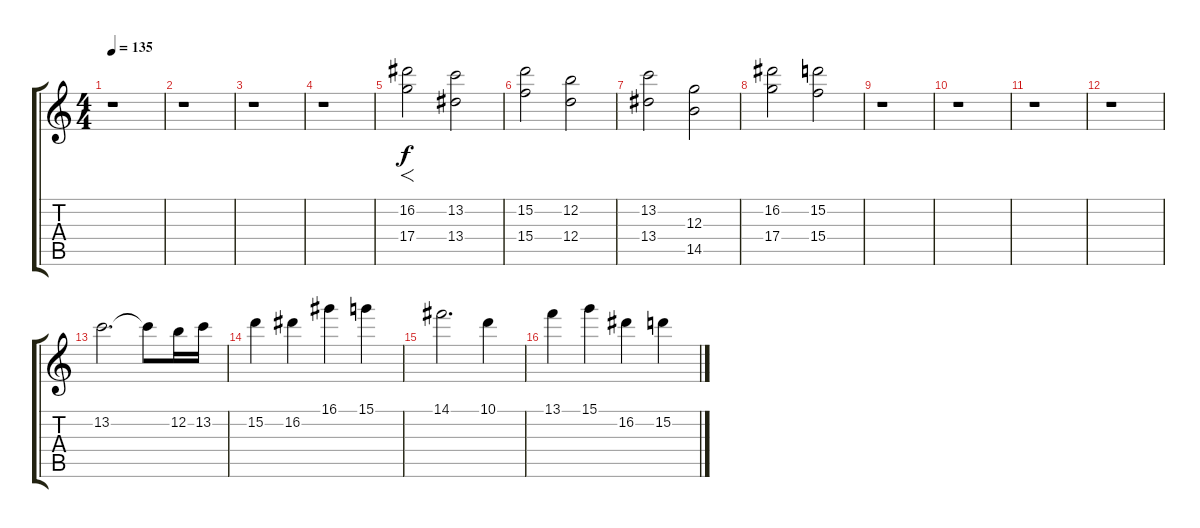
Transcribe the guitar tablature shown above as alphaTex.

\track "" {instrument distortionguitar}
\staff {score tabs}
\tuning (E4 B3 G3 D3 A2 E2) {hide}
\ts (4 4)
\tempo 135
\clef g2
\ks c
r.1{dy f} |
r.1 |
r.1 |
r.1 |
(16.2 17.4).2{f} (13.2 13.4).2 |
(15.2 15.4).2 (12.2 12.4).2 |
(13.2 13.4).2 (12.3 14.5).2 |
(16.2 17.4).2 (15.2 15.4).2 |
r.1 |
r.1 |
r.1 |
r.1 |
13.2.2{d} 13.2{t}.8 12.2.16 13.2.16 |
15.2.4 16.2.4 16.1.4 15.1.4 |
14.1.2{d} 10.1.4 |
13.1.4 15.1.4 16.2.4 15.2.4
